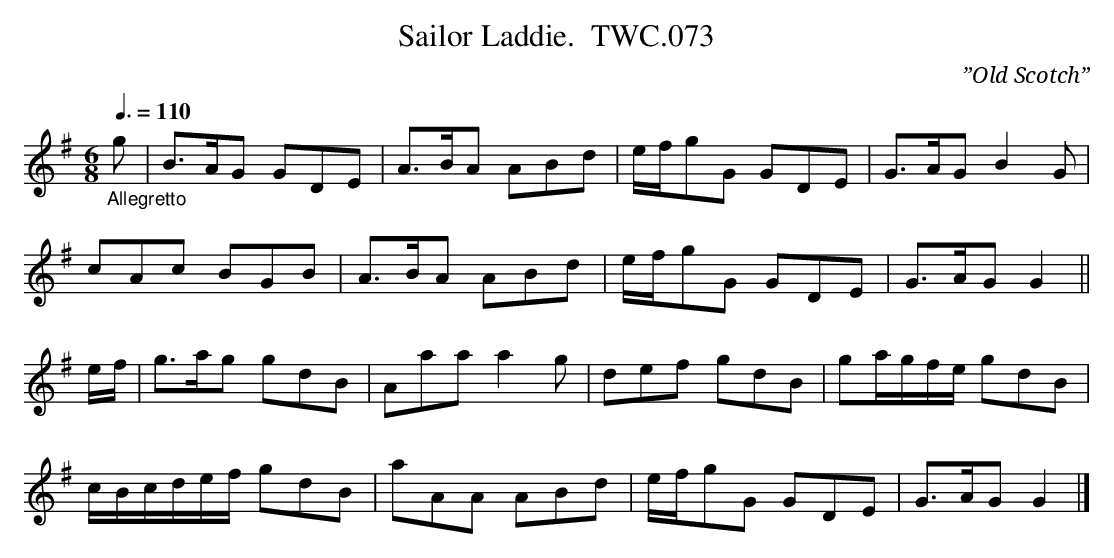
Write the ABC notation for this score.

X:1
T:Sailor Laddie.  TWC.073
L:1/8
C:”Old Scotch”
M:6/8
Q:3/8=110
K:G
"_Allegretto"\
g|B>AG GDE|A>BA ABd|e/f/gG GDE|G>AG B2G|
cAc BGB|A>BA ABd|e/f/gG GDE| G>AG G2 ||
e/f/|g>ag gdB|Aaa a2g|def gdB|ga/g/f/e/ gdB|
c/B/c/d/e/f/ gdB|aAA ABd|e/f/gG GDE|G>AG G2 |]
